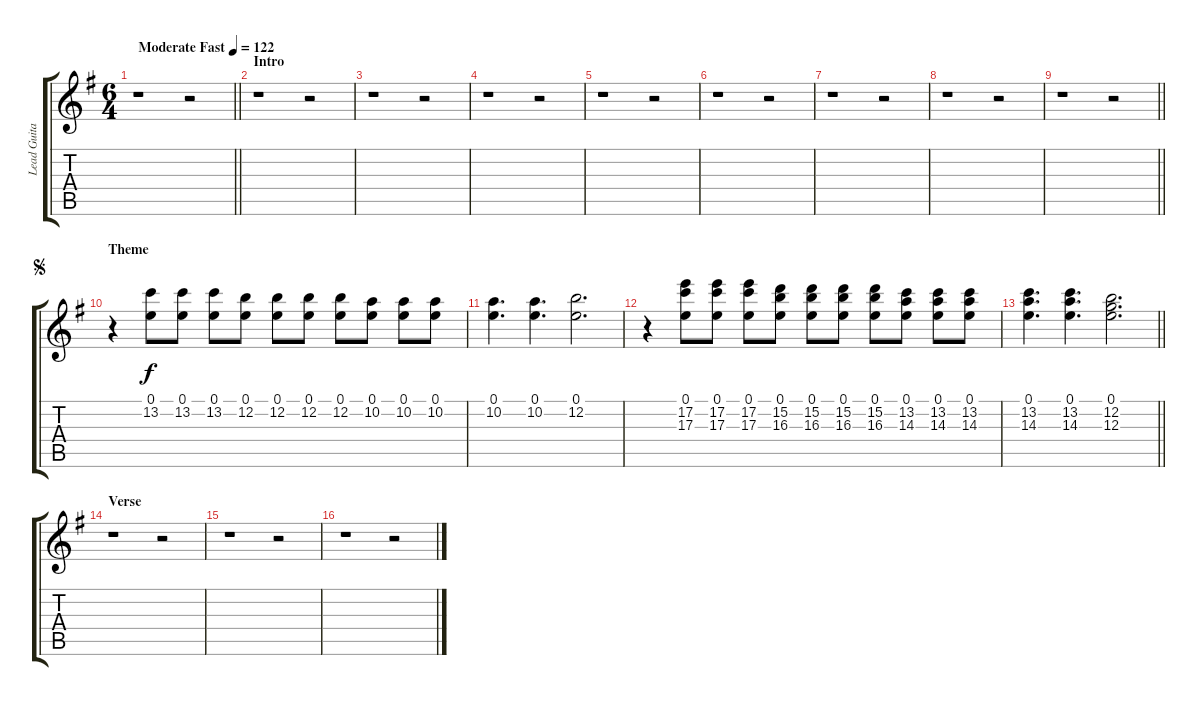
\track ("Lead Guitar" "Lead Guita") {instrument overdrivenguitar}
\staff {score tabs}
\tuning (E4 B3 G3 D3 A2 E2) {hide}
\ts (6 4)
\tempo (122 "Moderate Fast")
\clef g2
\barLineRight lightlight
\ks g
r.1{dy f instrument overdrivenguitar} r.2 |
\section ("" "Intro")
r.1 r.2 |
r.1 r.2 |
r.1 r.2 |
r.1 r.2 |
r.1 r.2 |
r.1 r.2 |
r.1 r.2 |
\barLineRight lightlight
r.1 r.2 |
\section ("" "Theme")
\jump segno
r.4 (0.1 13.2).8 (0.1 13.2).8 (0.1 13.2).8 (0.1 12.2).8 (0.1 12.2).8 (0.1 12.2).8 (0.1 12.2).8 (0.1 10.2).8 (0.1 10.2).8 (0.1 10.2).8 |
(0.1 10.2).4{d} (0.1 10.2).4{d} (0.1 12.2).2{d} |
r.4 (0.1 17.2 17.3).8 (0.1 17.2 17.3).8 (0.1 17.2 17.3).8 (0.1 15.2 16.3).8 (0.1 15.2 16.3).8 (0.1 15.2 16.3).8 (0.1 15.2 16.3).8 (0.1 13.2 14.3).8 (0.1 13.2 14.3).8 (0.1 13.2 14.3).8 |
\barLineRight lightlight
(0.1 13.2 14.3).4{d} (0.1 13.2 14.3).4{d} (0.1 12.2 12.3).2{d} |
\section ("" "Verse")
r.1 r.2 |
r.1 r.2 |
r.1 r.2
